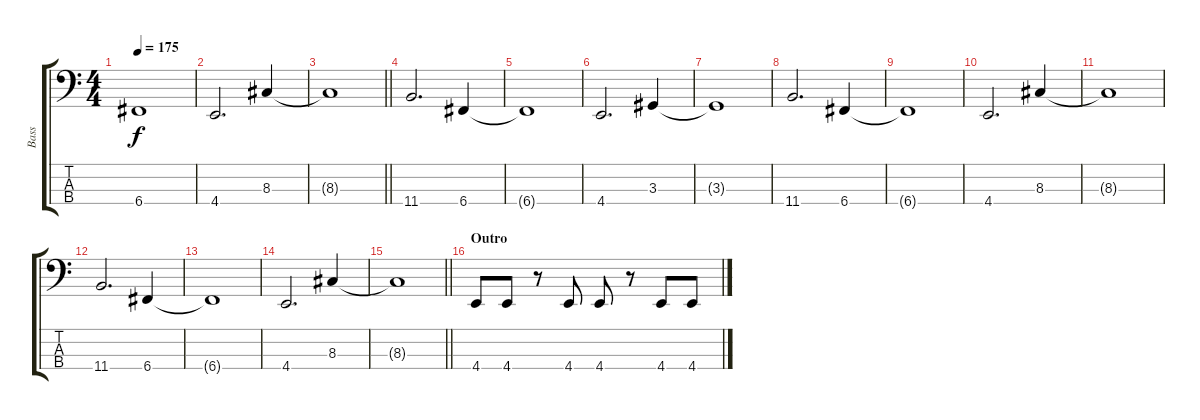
\track ("Bass" "Bass") {instrument electricbassfinger}
\staff {score tabs}
\tuning (Eb2 Bb1 F1 C1) {hide}
\ts (4 4)
\tempo 175
\clef f4
\ks c
6.4{t}.1{dy f} |
4.4.2{d} 8.3.4 |
\barLineRight lightlight
8.3{t}.1 |
11.4.2{d} 6.4.4 |
6.4{t}.1 |
4.4.2{d} 3.3.4 |
3.3{t}.1 |
11.4.2{d} 6.4.4 |
6.4{t}.1 |
4.4.2{d} 8.3.4 |
8.3{t}.1 |
11.4.2{d} 6.4.4 |
6.4{t}.1 |
4.4.2{d} 8.3.4 |
\barLineRight lightlight
8.3{t}.1 |
\section ("" "Outro")
4.4.8 4.4.8 r.8 4.4.8 4.4.8 r.8 4.4.8 4.4.8
